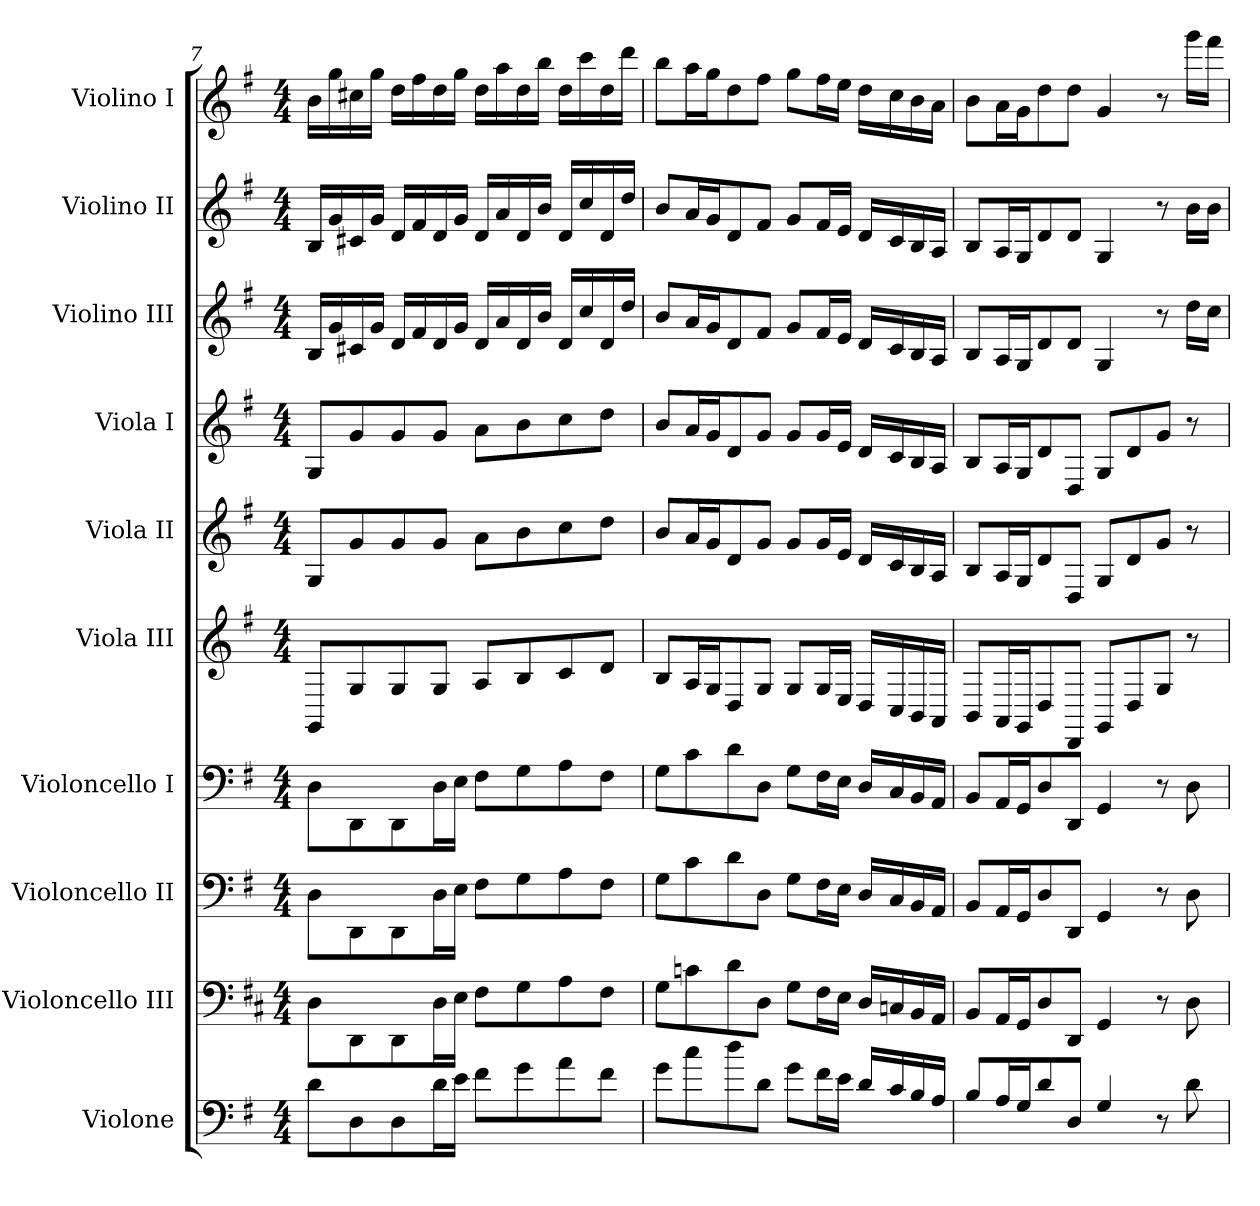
**kern	**kern	**kern	**kern	**kern	**kern	**kern	**kern	**kern	**kern
*part10	*part9	*part8	*part7	*part6	*part5	*part4	*part3	*part2	*part1
*staff10	*staff9	*staff8	*staff7	*staff6	*staff5	*staff4	*staff3	*staff2	*staff1
*I"Violone	*I"Violoncello III	*I"Violoncello  II	*I"Violoncello   I	*I"Viola       III	*I"Viola        II	*I"Viola         I	*I"Violino     III	*I"Violino      II	*I"Violino       I
*	*I'Vc	*I'Vc	*I'Vc	*I'Vla	*I'Vla	*I'Vla	*I'Vln	*I'Vln	*I'Vln
!!LO:PB:g=z
*clefF4	*clefF4	*clefF4	*clefF4	*clefG2	*clefG2	*clefG2	*clefG2	*clefG2	*clefG2
*ITrd7c12	*	*	*	*	*	*	*	*	*
*k[f#]	*k[f#c#]	*k[f#]	*k[f#]	*k[f#]	*k[f#]	*k[f#]	*k[f#]	*k[f#]	*k[f#]
*G:	*D:	*G:	*G:	*G:	*G:	*G:	*G:	*G:	*G:
*M4/4	*M4/4	*M4/4	*M4/4	*M4/4	*M4/4	*M4/4	*M4/4	*M4/4	*M4/4
=7	=7	=7	=7	=7	=7	=7	=7	=7	=7
8D\L	8D\L	8D\L	8D\L	8GG/L	8G/L	8G/L	16B/LL	16B/LL	16b\LL
.	.	.	.	.	.	.	16g/	16g/	16gg\
8DD\	8DD\	8DD\	8DD\	8G/	8g/	8g/	16c#X/	16c#X/	16cc#X\
.	.	.	.	.	.	.	16g/JJ	16g/JJ	16gg\JJ
8DD\	8DD\	8DD\	8DD\	8G/	8g/	8g/	16d/LL	16d/LL	16dd\LL
.	.	.	.	.	.	.	16f#/	16f#/	16ff#\
16D\L	16D\L	16D\L	16D\L	8G/J	8g/J	8g/J	16d/	16d/	16dd\
16E\JJ	16E\JJ	16E\JJ	16E\JJ	.	.	.	16g/JJ	16g/JJ	16gg\JJ
8F#\L	8F#\L	8F#\L	8F#\L	8A/L	8a\L	8a\L	16d/LL	16d/LL	16dd\LL
.	.	.	.	.	.	.	16a/	16a/	16aa\
8G\	8G\	8G\	8G\	8B/	8b\	8b\	16d/	16d/	16dd\
.	.	.	.	.	.	.	16b/JJ	16b/JJ	16bb\JJ
8A\	8A\	8A\	8A\	8c/	8cc\	8cc\	16d/LL	16d/LL	16dd\LL
.	.	.	.	.	.	.	16cc/	16cc/	16ccc\
8F#\J	8F#\J	8F#\J	8F#\J	8d/J	8dd\J	8dd\J	16d/	16d/	16dd\
.	.	.	.	.	.	.	16dd/JJ	16dd/JJ	16ddd\JJ
=8	=8	=8	=8	=8	=8	=8	=8	=8	=8
8G\L	8G\L	8G\L	8G\L	8B/L	8b/L	8b/L	8b/L	8b/L	8bb\L
8c\	8cn\	8c\	8c\	16A/L	16a/L	16a/L	16a/L	16a/L	16aa\L
.	.	.	.	16G/J	16g/J	16g/J	16g/J	16g/J	16gg\J
8d\	8d\	8d\	8d\	8D/	8d/	8d/	8d/	8d/	8dd\
8D\J	8D\J	8D\J	8D\J	8G/J	8g/J	8g/J	8f#/J	8f#/J	8ff#\J
8G\L	8G\L	8G\L	8G\L	8G/L	8g/L	8g/L	8g/L	8g/L	8gg\L
16F#\L	16F#\L	16F#\L	16F#\L	16G/L	16g/L	16g/L	16f#/L	16f#/L	16ff#\L
16E\JJ	16E\JJ	16E\JJ	16E\JJ	16E/JJ	16e/JJ	16e/JJ	16e/JJ	16e/JJ	16ee\JJ
16D/LL	16D/LL	16D/LL	16D/LL	16D/LL	16d/LL	16d/LL	16d/LL	16d/LL	16dd\LL
16C/	16Cn/	16C/	16C/	16C/	16c/	16c/	16c/	16c/	16cc\
16BB/	16BB/	16BB/	16BB/	16BB/	16B/	16B/	16B/	16B/	16b\
16AA/JJ	16AA/JJ	16AA/JJ	16AA/JJ	16AA/JJ	16A/JJ	16A/JJ	16A/JJ	16A/JJ	16a\JJ
=9	=9	=9	=9	=9	=9	=9	=9	=9	=9
8BB/L	8BB/L	8BB/L	8BB/L	8BB/L	8B/L	8B/L	8B/L	8B/L	8b\L
16AA/L	16AA/L	16AA/L	16AA/L	16AA/L	16A/L	16A/L	16A/L	16A/L	16a\L
16GG/J	16GG/J	16GG/J	16GG/J	16GG/J	16G/J	16G/J	16G/J	16G/J	16g\J
8D/	8D/	8D/	8D/	8D/	8d/	8d/	8d/	8d/	8dd\
8DD/J	8DD/J	8DD/J	8DD/J	8DD/J	8D/J	8D/J	8d/J	8d/J	8dd\J
4GG/	4GG/	4GG/	4GG/	8GG/L	8G/L	8G/L	4G/	4G/	4g/
.	.	.	.	8D/	8d/	8d/	.	.	.
8r	8r	8r	8r	8G/J	8g/J	8g/J	8r	8r	8r
8D\	8D\	8D\	8D\	8r	8r	8r	16dd\LL	16b\LL	16ggg\LL
.	.	.	.	.	.	.	16cc\JJ	16b\JJ	16fff#\JJ
=	=	=	=	=	=	=	=	=	=
*-	*-	*-	*-	*-	*-	*-	*-	*-	*-
